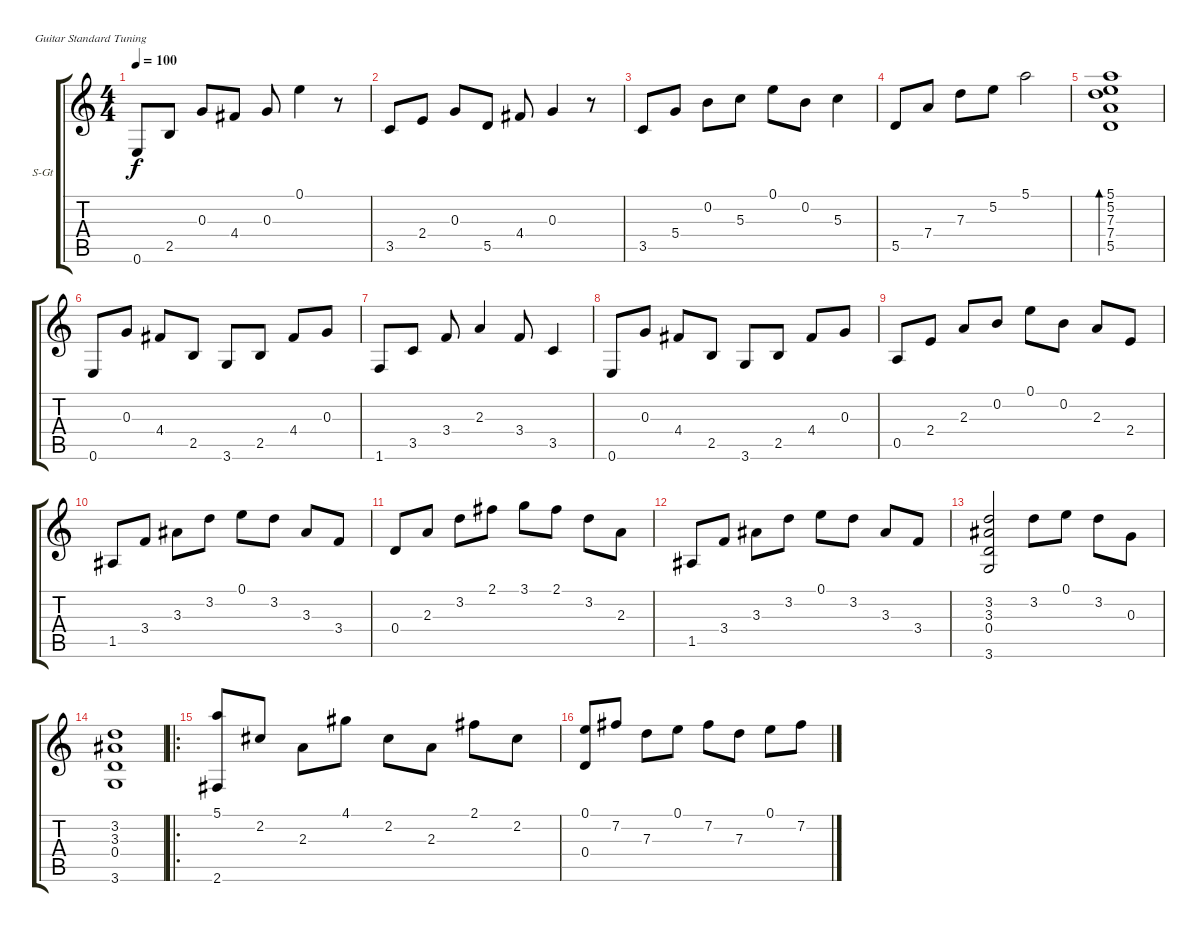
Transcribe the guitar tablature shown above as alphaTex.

\defaultSystemsLayout 4
\bracketExtendMode groupsimilarinstruments
\firstSystemTrackNameOrientation horizontal
\otherSystemsTrackNameOrientation horizontal
\track ("Steel Guitar" "S-Gt") {instrument acousticguitarsteel}
\staff {score tabs}
\tuning (E4 B3 G3 D3 A2 E2)
\ts (4 4)
\tempo 100
\clef g2
\ks c
0.6.8{dy f} 2.5.8 0.3.8 4.4.8 0.3.8 0.1.4 r.8 |
3.5.8 2.4.8 0.3.8 5.5.8 4.4.8 0.3.4 r.8 |
3.5.8 5.4.8 0.2.8 5.3.8 0.1.8 0.2.8 5.3.4 |
5.5.8 7.4.8 7.3.8 5.2.8 5.1.2 |
(5.5 7.4 7.3 5.2 5.1).1{bd 234} |
0.6.8 0.3.8 4.4.8 2.5.8 3.6.8 2.5.8 4.4.8 0.3.8 |
1.6.8 3.5.8 3.4.8 2.3.4 3.4.8 3.5.4 |
0.6.8 0.3.8 4.4.8 2.5.8 3.6.8 2.5.8 4.4.8 0.3.8 |
0.5.8 2.4.8 2.3.8 0.2.8 0.1.8 0.2.8 2.3.8 2.4.8 |
1.5.8 3.4.8 3.3.8 3.2.8 0.1.8 3.2.8 3.3.8 3.4.8 |
0.4.8 2.3.8 3.2.8 2.1.8 3.1.8 2.1.8 3.2.8 2.3.8 |
1.5.8 3.4.8 3.3.8 3.2.8 0.1.8 3.2.8 3.3.8 3.4.8 |
(3.2 3.3 0.4 3.6).2 3.2.8 0.1.8 3.2.8 0.3.8 |
(3.2 3.3 0.4 3.6).1 |
\ro
(5.1 2.6).8 2.2.8 2.3.8 4.1.8 2.2.8 2.3.8 2.1.8 2.2.8 |
(0.1 0.4).8 7.2.8 7.3.8 0.1.8 7.2.8 7.3.8 0.1.8 7.2.8
